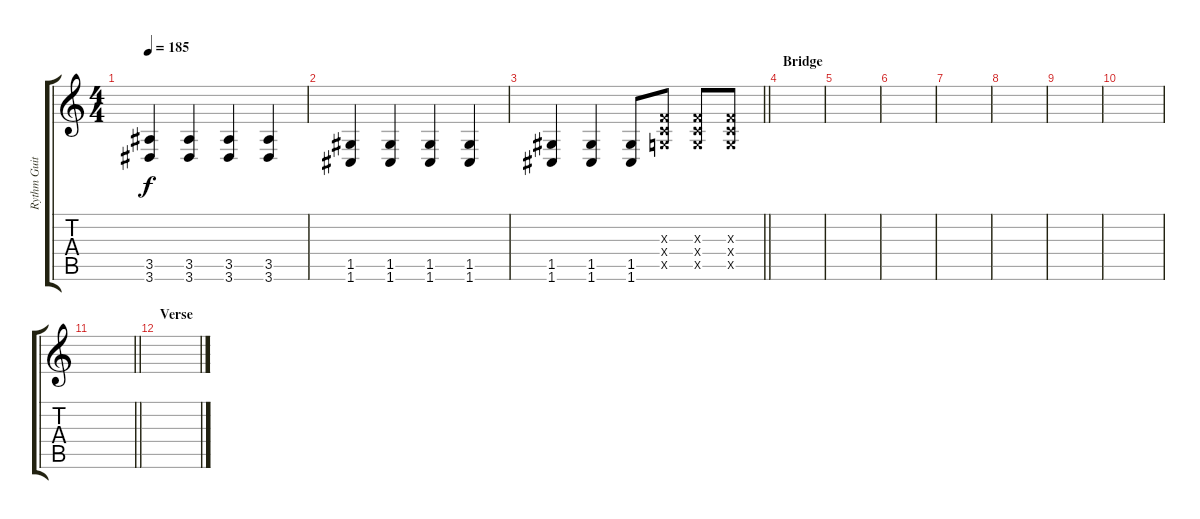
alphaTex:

\track ("Rythm Guitar (Michael Money)" "Rythm Guit") {instrument distortionguitar}
\staff {score tabs}
\tuning (D4 A3 F3 C3 G2 C2) {hide}
\ts (4 4)
\tempo 185
\clef g2
\ks c
(3.5 3.6).4{dy f} (3.5 3.6).4 (3.5 3.6).4 (3.5 3.6).4 |
(1.5 1.6).4 (1.5 1.6).4 (1.5 1.6).4 (1.5 1.6).4 |
\barLineRight lightlight
(1.5 1.6).4 (1.5 1.6).4 (1.5 1.6).8 (0.3{x} 0.4{x} 0.5{x}).8 (0.3{x} 0.4{x} 0.5{x}).8 (0.3{x} 0.4{x} 0.5{x}).8 |
\section ("" "Bridge")
|
|
|
|
|
|
|
\barLineRight lightlight
|
\section ("" "Verse")
